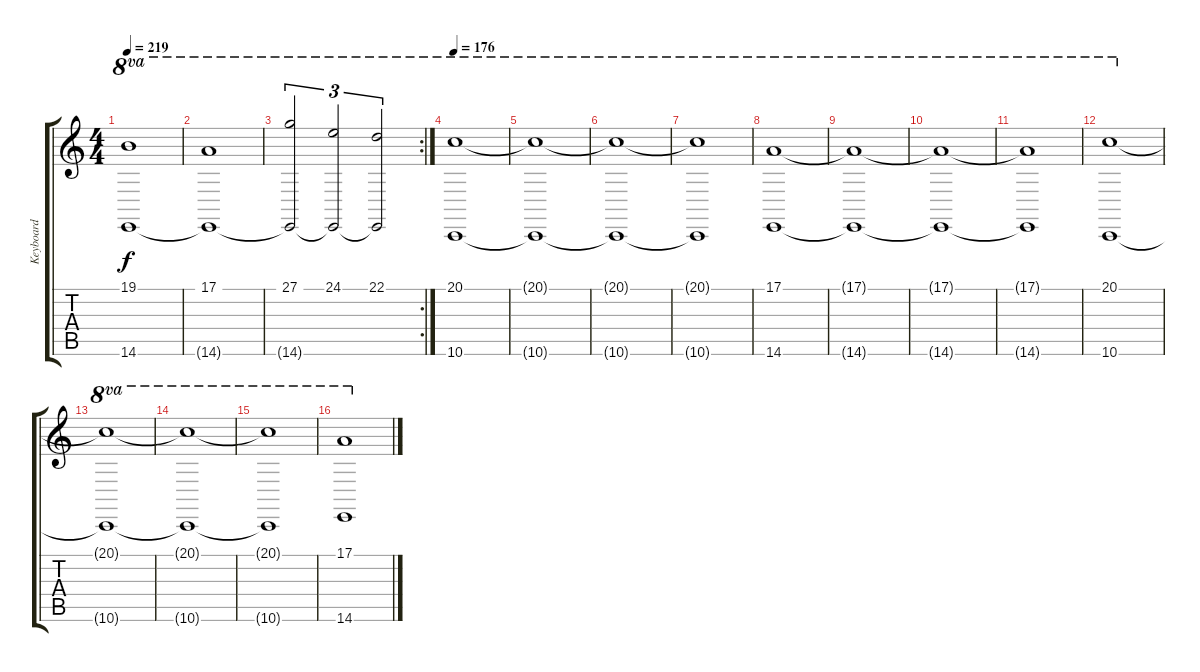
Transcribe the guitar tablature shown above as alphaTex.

\track ("Keyboard" "Keyboard") {instrument synthstrings1}
\staff {score tabs}
\tuning (E4 B3 G3 D3 A2 D2) {hide}
\ts (4 4)
\tempo 219
\clef g2
\ks c
(19.1 14.6{t}).1{ot 8va dy f} |
(17.1 14.6{t}).1{ot 8va} |
\rc 2
(27.1 14.6{t}).2{tu (3 2) ot 8va} (24.1 14.6{t}).2{tu (3 2) ot 8va} (22.1 14.6{t}).2{tu (3 2) ot 8va} |
\tempo 176
(20.1 10.6).1{ot 8va} |
(20.1{t} 10.6{t}).1{ot 8va} |
(20.1{t} 10.6{t}).1{ot 8va} |
(20.1{t} 10.6{t}).1{ot 8va} |
(17.1 14.6).1{ot 8va} |
(17.1{t} 14.6{t}).1{ot 8va} |
(17.1{t} 14.6{t}).1{ot 8va} |
(17.1{t} 14.6{t}).1{ot 8va} |
(20.1 10.6).1{ot 8va} |
(20.1{t} 10.6{t}).1{ot 8va} |
(20.1{t} 10.6{t}).1{ot 8va} |
(20.1{t} 10.6{t}).1{ot 8va} |
(17.1 14.6).1{ot 8va}
